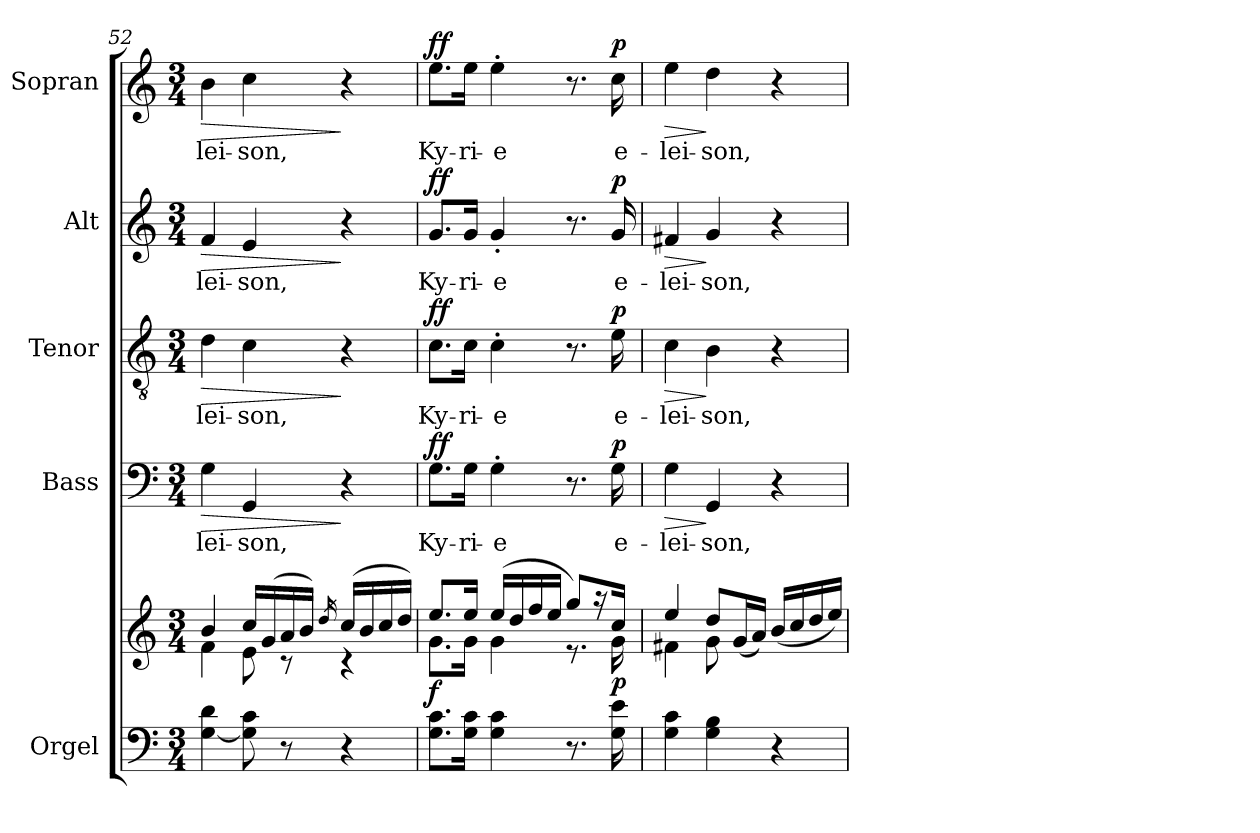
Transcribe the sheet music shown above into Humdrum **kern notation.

**kern	**kern	**dynam	**kern	**text	**dynam	**kern	**text	**dynam	**kern	**text	**dynam	**kern	**text	**dynam
*part5	*part5	*part5	*part4	*part4	*part4	*part3	*part3	*part3	*part2	*part2	*part2	*part1	*part1	*part1
*staff6	*staff5	*staff5/6	*staff4	*staff4	*staff4	*staff3	*staff3	*staff3	*staff2	*staff2	*staff2	*staff1	*staff1	*staff1
*I"Orgel	*	*	*I"Bass	*	*	*I"Tenor	*	*	*I"Alt	*	*	*I"Sopran	*	*
*I'Org.	*	*	*I'B.	*	*	*I'T.	*	*	*I'A.	*	*	*I'S.	*	*
*clefF4	*clefG2	*	*clefF4	*	*	*clefGv2	*	*	*clefG2	*	*	*clefG2	*	*
*k[]	*k[]	*	*k[]	*	*	*k[]	*	*	*k[]	*	*	*k[]	*	*
*C:	*C:	*	*C:	*	*	*C:	*	*	*C:	*	*	*C:	*	*
*M3/4	*M3/4	*	*M3/4	*	*	*M3/4	*	*	*M3/4	*	*	*M3/4	*	*
=52	=52	=52	=52	=52	=52	=52	=52	=52	=52	=52	=52	=52	=52	=52
*	*^	*	*	*	*	*	*	*	*	*	*	*	*	*
!	!	!	!	!	!LO:LY:b	!LO:HP:b	!	!LO:LY:b	!LO:HP:b	!	!LO:LY:b	!LO:HP:b	!	!LO:LY:b	!LO:HP:b
[<4G\ 4d\	4b/	4f\	.	4G\	-lei-	>	4d\	-lei-	>	4f/	-lei-	>	4b\	-lei-	>
!	!	!	!	!	!LO:LY:b	!	!	!LO:LY:b	!	!	!LO:LY:b	!	!	!LO:LY:b	!
8G\] 8c\	16cc/LL	8e\	.	4GG/	-son,	.	4c\	-son,	.	4e/	-son,	.	4cc\	-son,	.
.	(>16g/	.	.	.	.	.	.	.	.	.	.	.	.	.	.
8r	16a/	8rc	.	.	.	.	.	.	.	.	.	.	.	.	.
.	16b/JJ)	.	.	.	.	.	.	.	.	.	.	.	.	.	.
.	16qdd/	.	.	.	.	.	.	.	.	.	.	.	.	.	.
4r	(>16cc/LL	4rc	.	4r	.	]	4r	.	]	4r	.	]	4r	.	]
.	16b/	.	.	.	.	.	.	.	.	.	.	.	.	.	.
.	16cc/	.	.	.	.	.	.	.	.	.	.	.	.	.	.
.	16dd/JJ)	.	.	.	.	.	.	.	.	.	.	.	.	.	.
=53	=53	=53	=53	=53	=53	=53	=53	=53	=53	=53	=53	=53	=53	=53	=53
!	!	!	!LO:DY:b	!	!LO:LY:b	!LO:DY:a	!	!LO:LY:b	!LO:DY:a	!	!LO:LY:b	!LO:DY:a	!	!LO:LY:b	!LO:DY:a
8.G\ 8.c\L	8.ee/L	8.g\L	f	8.G\L	Ky-	ff	8.c\L	Ky-	ff	8.g/L	Ky-	ff	8.ee\L	Ky-	ff
!	!	!	!	!	!LO:LY:b	!	!	!LO:LY:b	!	!	!LO:LY:b	!	!	!LO:LY:b	!
16G\ 16c\Jk	16ee/Jk	16g\Jk	.	16G\Jk	-ri-	.	16c\Jk	-ri-	.	16g/Jk	-ri-	.	16ee\Jk	-ri-	.
!	!	!	!	!	!LO:LY:b	!	!	!LO:LY:b	!	!	!LO:LY:b	!	!	!LO:LY:b	!
4G\ 4c\	(>16ee/LL	4g\	.	4G'>\	-e	.	4c'>\	-e	.	4g'</	-e	.	4ee'>\	-e	.
.	16dd/	.	.	.	.	.	.	.	.	.	.	.	.	.	.
.	16ff/	.	.	.	.	.	.	.	.	.	.	.	.	.	.
.	16ee/JJ	.	.	.	.	.	.	.	.	.	.	.	.	.	.
8.r	8gg/L)	8.r	.	8.r	.	.	8.r	.	.	8.r	.	.	8.r	.	.
.	16r	.	.	.	.	.	.	.	.	.	.	.	.	.	.
!	!	!	!LO:DY:b	!	!LO:LY:b	!LO:DY:a	!	!LO:LY:b	!LO:DY:a	!	!LO:LY:b	!LO:DY:a	!	!LO:LY:b	!LO:DY:a
16G\ 16e\	16cc/Jk	16g\	p	16G\	e-	p	16e\	e-	p	16g/	e-	p	16cc\	e-	p
=54	=54	=54	=54	=54	=54	=54	=54	=54	=54	=54	=54	=54	=54	=54	=54
!	!	!	!	!	!LO:LY:b	!LO:HP:b	!	!LO:LY:b	!LO:HP:b	!	!LO:LY:b	!LO:HP:b	!	!LO:LY:b	!LO:HP:b
4G\ 4c\	4ee/	4f#X\	.	4G\	-lei-	>	4c\	-lei-	>	4f#X/	-lei-	>	4ee\	-lei-	>
!	!	!	!	!	!LO:LY:b	!	!	!LO:LY:b	!	!	!LO:LY:b	!	!	!LO:LY:b	!
4G\ 4B\	8dd/L	8g\	.	4GG/	-son,	]	4B\	-son,	]	4g/	-son,	]	4dd\	-son,	]
.	(<16g/L	8ryy	.	.	.	.	.	.	.	.	.	.	.	.	.
.	16a/JJ)	.	.	.	.	.	.	.	.	.	.	.	.	.	.
4r	(<16b/LL	4ryy	.	4r	.	.	4r	.	.	4r	.	.	4r	.	.
.	16cc/	.	.	.	.	.	.	.	.	.	.	.	.	.	.
.	16dd/	.	.	.	.	.	.	.	.	.	.	.	.	.	.
.	16ee/JJ)	.	.	.	.	.	.	.	.	.	.	.	.	.	.
*	*v	*v	*	*	*	*	*	*	*	*	*	*	*	*	*
=	=	=	=	=	=	=	=	=	=	=	=	=	=	=
*-	*-	*-	*-	*-	*-	*-	*-	*-	*-	*-	*-	*-	*-	*-
